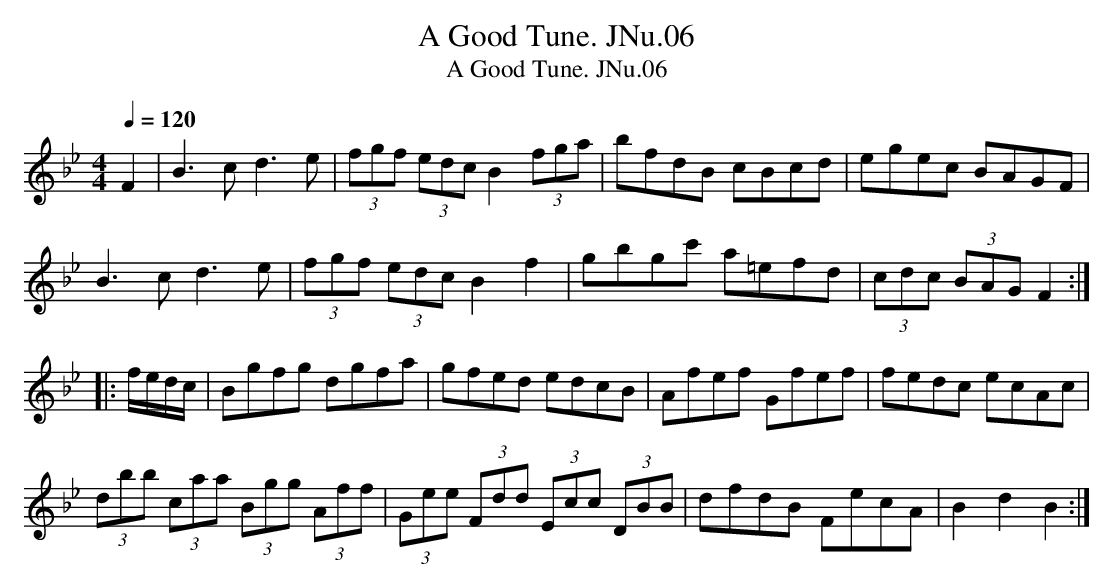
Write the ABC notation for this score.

X:1
T:A Good Tune. JNu.06
T:Good Tune. JNu.06, A
M:4/4
L:1/8
Q:1/4=120
K:Bb
F2|B3c d3e|(3fgf (3edc B2 (3fga|bfdB cBcd|egec BAGF|
B3c d3e|(3fgf (3edc B2 f2|gbgc' a=efd|(3cdc (3BAG F2:|
|:f/e/d/c/|Bgfg dgfa|gfed edcB|Afef Gfef|fedc ecAc|
(3dbb (3caa (3Bgg (3Aff|(3Gee (3Fdd (3Ecc (3DBB|dfdB FecA|B2d2B2:|
